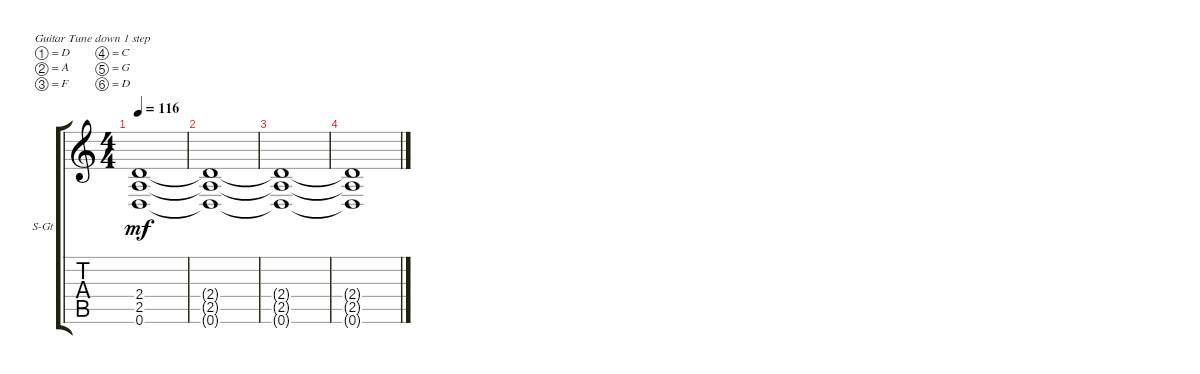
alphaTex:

\defaultSystemsLayout 4
\bracketExtendMode groupsimilarinstruments
\firstSystemTrackNameOrientation horizontal
\otherSystemsTrackNameOrientation horizontal
\track ("Dagon" "S-Gt") {instrument acousticguitarsteel}
\staff {score tabs}
\tuning (D4 A3 F3 C3 G2 D2)
\ts (4 4)
\tempo 116
\clef g2
\ks c
(0.6 2.5 2.4).1{dy mf} |
(2.4{t} 2.5{t} 0.6{t}).1 |
(0.6{t} 2.5{t} 2.4{t}).1 |
(2.4{t} 2.5{t} 0.6{t}).1
